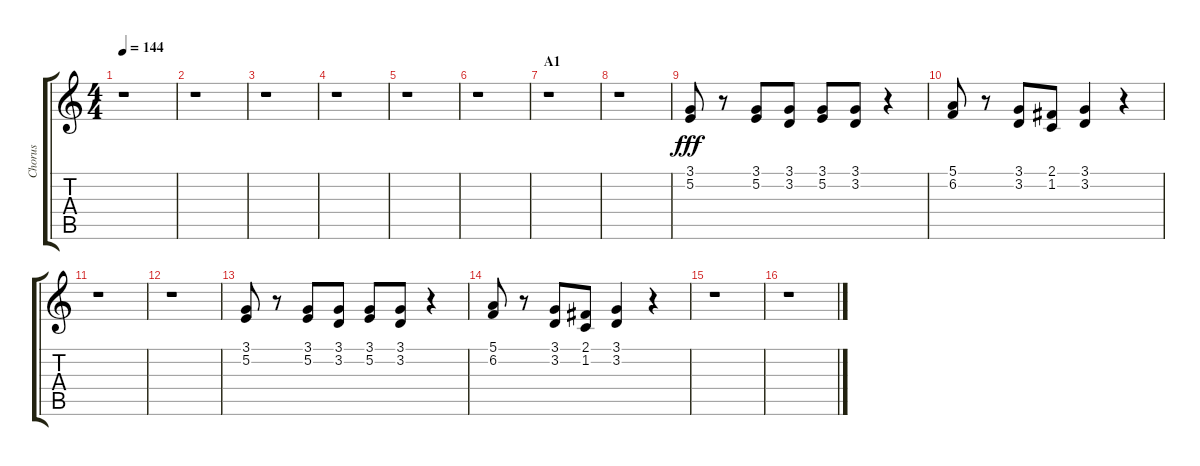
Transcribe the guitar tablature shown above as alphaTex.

\track ("Chorus" "Chorus") {instrument synthvoice}
\staff {score tabs}
\tuning (E4 B3 G3 D3 A2 E2) {hide}
\ts (4 4)
\tempo 144
\clef g2
\ks c
r.1{dy fff} |
r.1 |
r.1 |
r.1 |
r.1 |
r.1 |
\section ("" "A1")
r.1 |
r.1 |
(3.1 5.2).8 r.8 (3.1 5.2).8 (3.1 3.2).8 (3.1 5.2).8 (3.1 3.2).8 r.4 |
(5.1 6.2).8 r.8 (3.1 3.2).8 (2.1 1.2).8 (3.1 3.2).4 r.4 |
r.1 |
r.1 |
(3.1 5.2).8 r.8 (3.1 5.2).8 (3.1 3.2).8 (3.1 5.2).8 (3.1 3.2).8 r.4 |
(5.1 6.2).8 r.8 (3.1 3.2).8 (2.1 1.2).8 (3.1 3.2).4 r.4 |
r.1 |
r.1
